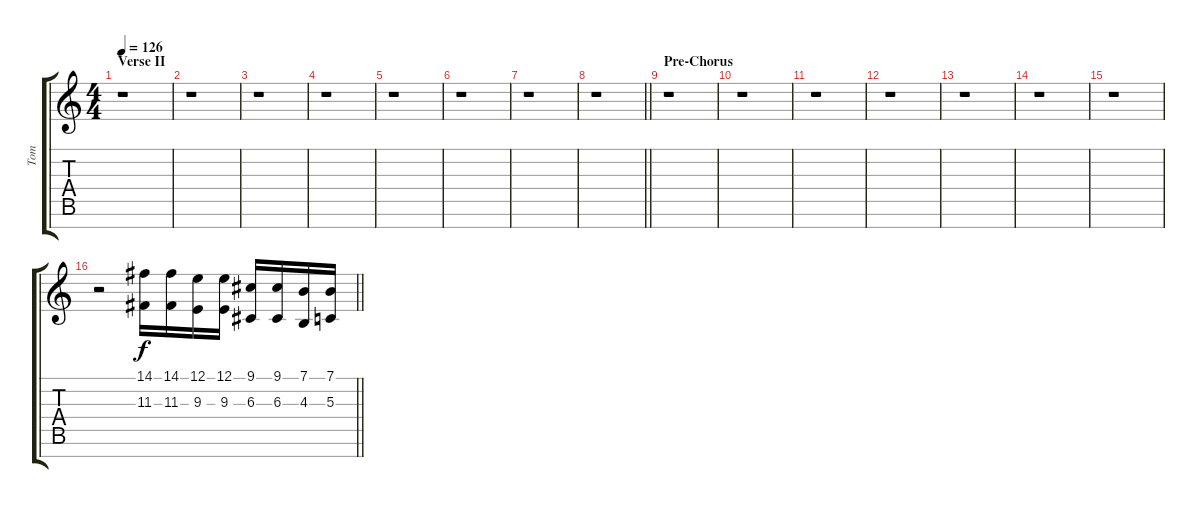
\track ("Tom" "Tom") {instrument melodictom}
\staff {score tabs}
\tuning (E4 B3 G3 D3 A2 E2 B1) {hide}
\ts (4 4)
\section ("" "Verse II")
\tempo 126
\clef g2
\ks c
r.1{dy f} |
r.1 |
r.1 |
r.1 |
r.1 |
r.1 |
r.1 |
\barLineRight lightlight
r.1 |
\section ("" "Pre-Chorus")
r.1 |
r.1 |
r.1 |
r.1 |
r.1 |
r.1 |
r.1 |
\barLineRight lightlight
r.2 (14.1 11.3).16 (14.1 11.3).16 (12.1 9.3).16 (12.1 9.3).16 (9.1 6.3).16 (9.1 6.3).16 (7.1 4.3).16 (7.1 5.3).16
